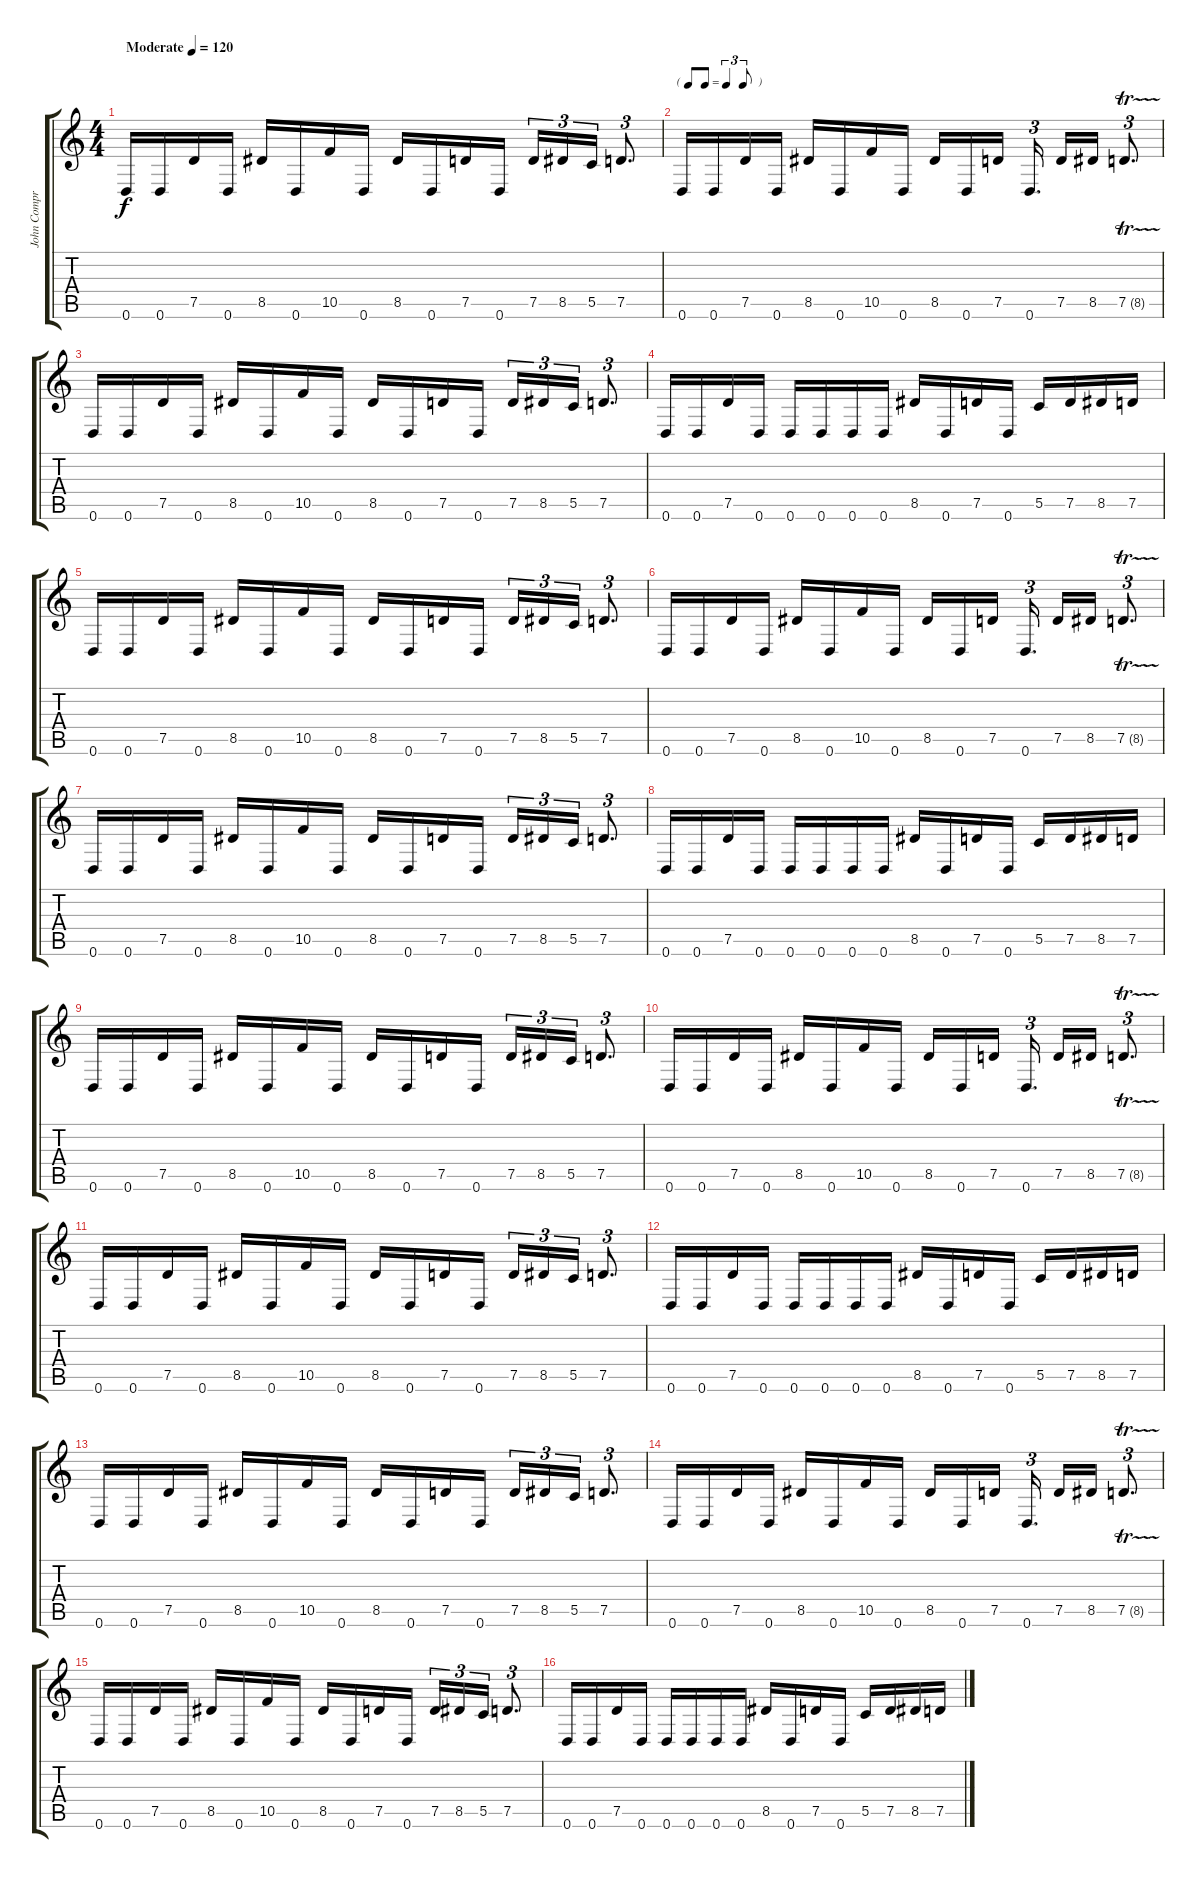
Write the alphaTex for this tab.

\track ("John Comprix Lead" "John Compr") {instrument distortionguitar}
\staff {score tabs}
\tuning (D4 A3 F3 C3 G2 D2) {hide}
\ts (4 4)
\tempo (120 "Moderate")
\clef g2
\ks c
0.6.16{dy f instrument distortionguitar} 0.6.16 7.5.16 0.6.16 8.5.16 0.6.16 10.5.16 0.6.16 8.5.16 0.6.16 7.5.16 0.6.16 7.5.16{tu (3 2)} 8.5.16{tu (3 2)} 5.5.16{tu (3 2)} 7.5.8{d tu (3 2)} |
\tf triplet8th
0.6.16 0.6.16 7.5.16 0.6.16 8.5.16 0.6.16 10.5.16 0.6.16 8.5.16 0.6.16 7.5.16{beam splitsecondary} 0.6.16{d tu (3 2)} 7.5.16 8.5.16 7.5{tr (8 16)}.8{d tu (3 2)} |
0.6.16 0.6.16 7.5.16 0.6.16 8.5.16 0.6.16 10.5.16 0.6.16 8.5.16 0.6.16 7.5.16 0.6.16 7.5.16{tu (3 2)} 8.5.16{tu (3 2)} 5.5.16{tu (3 2)} 7.5.8{d tu (3 2)} |
0.6.16 0.6.16 7.5.16 0.6.16 0.6.16 0.6.16 0.6.16 0.6.16 8.5.16 0.6.16 7.5.16 0.6.16 5.5.16 7.5.16 8.5.16 7.5.16 |
0.6.16 0.6.16 7.5.16 0.6.16 8.5.16 0.6.16 10.5.16 0.6.16 8.5.16 0.6.16 7.5.16 0.6.16 7.5.16{tu (3 2)} 8.5.16{tu (3 2)} 5.5.16{tu (3 2)} 7.5.8{d tu (3 2)} |
0.6.16 0.6.16 7.5.16 0.6.16 8.5.16 0.6.16 10.5.16 0.6.16 8.5.16 0.6.16 7.5.16{beam splitsecondary} 0.6.16{d tu (3 2)} 7.5.16 8.5.16 7.5{tr (8 16)}.8{d tu (3 2)} |
0.6.16 0.6.16 7.5.16 0.6.16 8.5.16 0.6.16 10.5.16 0.6.16 8.5.16 0.6.16 7.5.16 0.6.16 7.5.16{tu (3 2)} 8.5.16{tu (3 2)} 5.5.16{tu (3 2)} 7.5.8{d tu (3 2)} |
0.6.16 0.6.16 7.5.16 0.6.16 0.6.16 0.6.16 0.6.16 0.6.16 8.5.16 0.6.16 7.5.16 0.6.16 5.5.16 7.5.16 8.5.16 7.5.16 |
0.6.16 0.6.16 7.5.16 0.6.16 8.5.16 0.6.16 10.5.16 0.6.16 8.5.16 0.6.16 7.5.16 0.6.16 7.5.16{tu (3 2)} 8.5.16{tu (3 2)} 5.5.16{tu (3 2)} 7.5.8{d tu (3 2)} |
0.6.16 0.6.16 7.5.16 0.6.16 8.5.16 0.6.16 10.5.16 0.6.16 8.5.16 0.6.16 7.5.16{beam splitsecondary} 0.6.16{d tu (3 2)} 7.5.16 8.5.16 7.5{tr (8 16)}.8{d tu (3 2)} |
0.6.16 0.6.16 7.5.16 0.6.16 8.5.16 0.6.16 10.5.16 0.6.16 8.5.16 0.6.16 7.5.16 0.6.16 7.5.16{tu (3 2)} 8.5.16{tu (3 2)} 5.5.16{tu (3 2)} 7.5.8{d tu (3 2)} |
0.6.16 0.6.16 7.5.16 0.6.16 0.6.16 0.6.16 0.6.16 0.6.16 8.5.16 0.6.16 7.5.16 0.6.16 5.5.16 7.5.16 8.5.16 7.5.16 |
0.6.16 0.6.16 7.5.16 0.6.16 8.5.16 0.6.16 10.5.16 0.6.16 8.5.16 0.6.16 7.5.16 0.6.16 7.5.16{tu (3 2)} 8.5.16{tu (3 2)} 5.5.16{tu (3 2)} 7.5.8{d tu (3 2)} |
0.6.16 0.6.16 7.5.16 0.6.16 8.5.16 0.6.16 10.5.16 0.6.16 8.5.16 0.6.16 7.5.16{beam splitsecondary} 0.6.16{d tu (3 2)} 7.5.16 8.5.16 7.5{tr (8 16)}.8{d tu (3 2)} |
0.6.16 0.6.16 7.5.16 0.6.16 8.5.16 0.6.16 10.5.16 0.6.16 8.5.16 0.6.16 7.5.16 0.6.16 7.5.16{tu (3 2)} 8.5.16{tu (3 2)} 5.5.16{tu (3 2)} 7.5.8{d tu (3 2)} |
0.6.16 0.6.16 7.5.16 0.6.16 0.6.16 0.6.16 0.6.16 0.6.16 8.5.16 0.6.16 7.5.16 0.6.16 5.5.16 7.5.16 8.5.16 7.5.16
